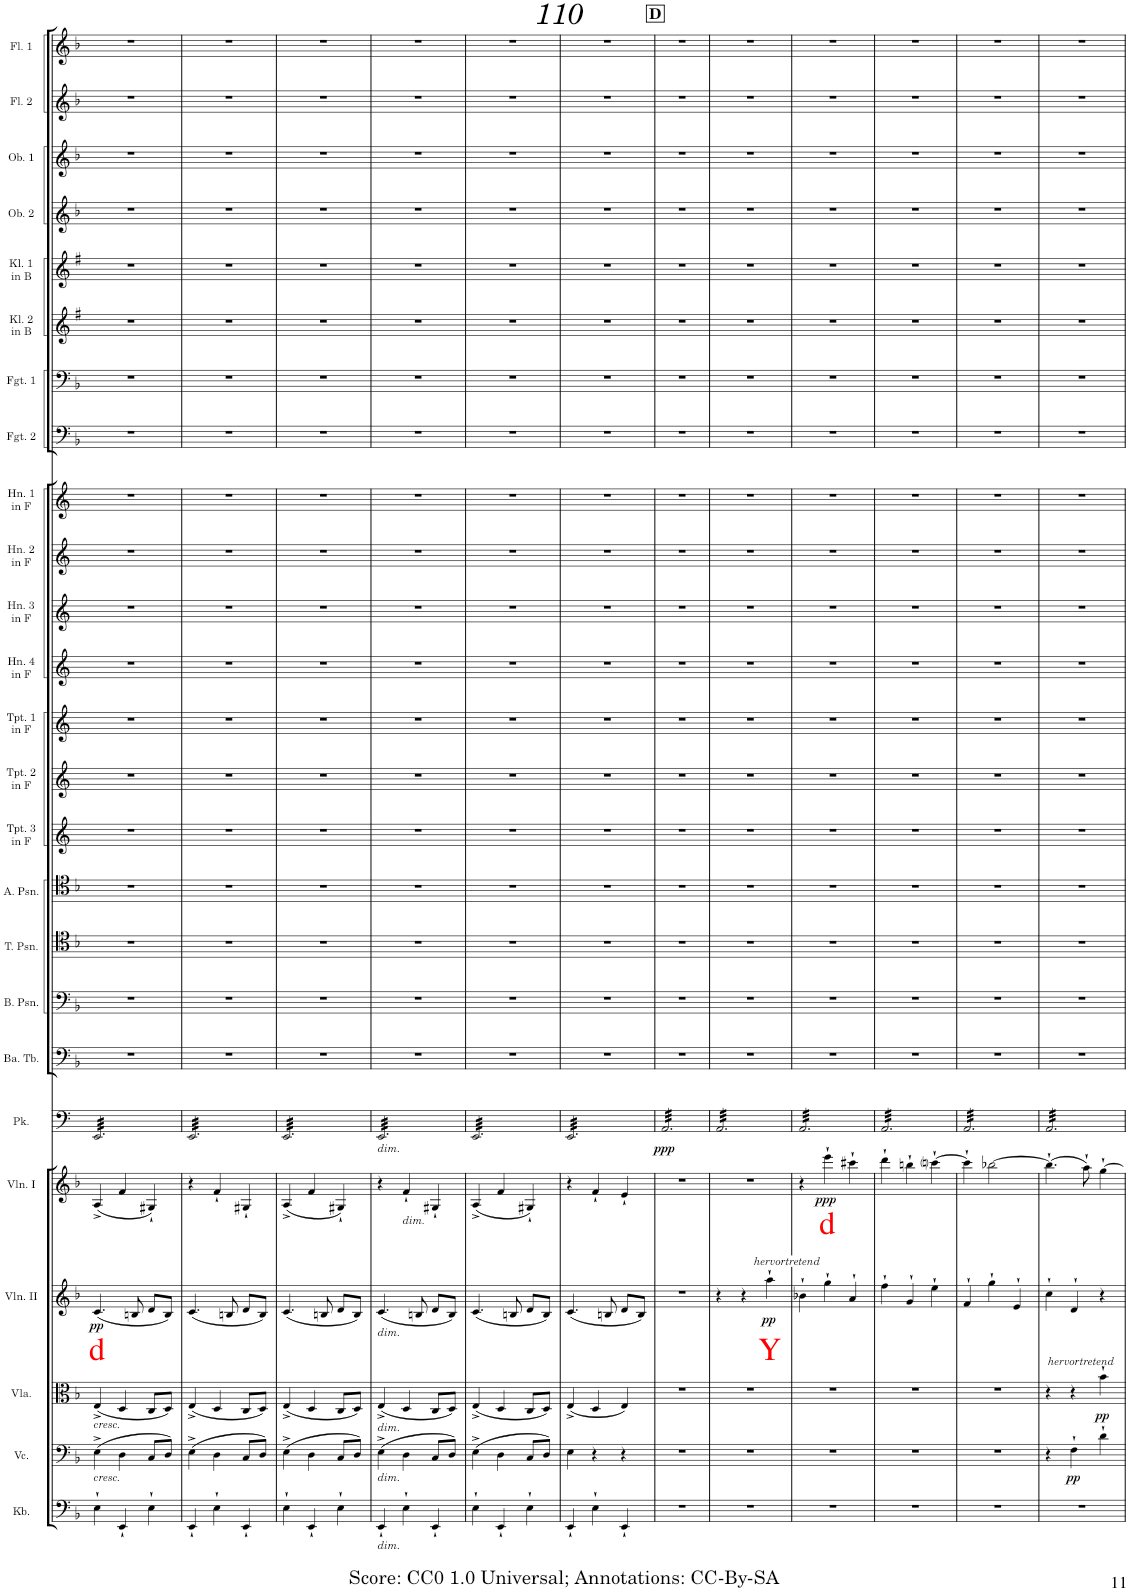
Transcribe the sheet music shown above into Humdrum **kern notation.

**kern	**kern	**dynam	**kern	**dynam	**kern	**text	**dynam	**kern	**text	**dynam	**kern	**dynam	**kern	**kern	**kern	**kern	**kern	**kern	**kern	**kern	**kern	**kern	**kern	**kern	**kern	**kern	**kern	**kern	**kern	**kern	**kern
*part25	*part24	*part24	*part23	*part23	*part22	*part22	*part22	*part21	*part21	*part21	*part20	*part20	*part19	*part18	*part17	*part16	*part15	*part14	*part13	*part12	*part11	*part10	*part9	*part8	*part7	*part6	*part5	*part4	*part3	*part2	*part1
*staff25	*staff24	*staff24	*staff23	*staff23	*staff22	*staff22	*staff22	*staff21	*staff21	*staff21	*staff20	*staff20	*staff19	*staff18	*staff17	*staff16	*staff15	*staff14	*staff13	*staff12	*staff11	*staff10	*staff9	*staff8	*staff7	*staff6	*staff5	*staff4	*staff3	*staff2	*staff1
*I"Kontrabässe	*I"Violoncellos	*	*I"Violen	*	*I"Violinen II	*	*	*I"Violinen I	*	*	*I"Pauken	*	*I"Bass Tuba	*I"Bassposaune	*I"Tenorposaune	*I"Altposaune	*I"Trompete 3 in F	*I"Trompete 2 in F	*I"Trompete 1 in F	*I"Horn 4 in F	*I"Horn 3 in F	*I"Horn 2 in F	*I"Horn 1 in F	*I"Fagott 2	*I"Fagott 1	*I"Klarinette 2 in B	*I"Klarinette 1 in B	*I"Oboe 2	*I"Oboe 1	*I"Flöte 2	*I"Flöte 1
*I'Kb.	*I'Vc.	*	*	*	*I'Vln. II	*	*	*I'Vln. I	*	*	*I'Pk.	*	*I'Ba. Tb.	*I'B. Psn.	*I'T. Psn.	*I'A. Psn.	*I'Tpt. 3 in F	*I'Tpt. 2 in F	*I'Tpt. 1 in F	*I'Hn. 4 in F	*I'Hn. 3  in F	*I'Hn. 2  in F	*I'Hn. 1 in F	*I'Fgt. 2	*I'Fgt. 1	*I'Kl. 2 in B	*I'Kl. 1  in B	*I'Ob. 2	*I'Ob. 1	*I'Fl. 2	*I'Fl. 1
!!LO:PB:g=z
*clefF4	*clefF4	*	*clefC3	*	*clefG2	*	*	*clefG2	*	*	*clefF4	*	*clefF4	*clefF4	*clefC4	*clefC4	*clefG2	*clefG2	*clefG2	*clefG2	*clefG2	*clefG2	*clefG2	*clefF4	*clefF4	*clefG2	*clefG2	*clefG2	*clefG2	*clefG2	*clefG2
*Trd7c12	*	*	*	*	*	*	*	*	*	*	*	*	*	*	*	*	*Trd-3c-5	*Trd-3c-5	*Trd-3c-5	*Trd4c7	*Trd4c7	*Trd4c7	*Trd4c7	*	*	*Trd1c2	*Trd1c2	*	*	*	*
*k[b-]	*k[b-]	*	*k[b-]	*	*k[b-]	*	*	*k[b-]	*	*	*k[]	*	*k[b-]	*k[b-]	*k[b-]	*k[b-]	*k[]	*k[]	*k[]	*k[]	*k[]	*k[]	*k[]	*k[b-]	*k[b-]	*k[f#]	*k[f#]	*k[b-]	*k[b-]	*k[b-]	*k[b-]
*M3/4	*M3/4	*	*M3/4	*	*M3/4	*	*	*M3/4	*	*	*M3/4	*	*M3/4	*M3/4	*M3/4	*M3/4	*M3/4	*M3/4	*M3/4	*M3/4	*M3/4	*M3/4	*M3/4	*M3/4	*M3/4	*M3/4	*M3/4	*M3/4	*M3/4	*M3/4	*M3/4
=105	=105	=105	=105	=105	=105	=105	=105	=105	=105	=105	=105	=105	=105	=105	=105	=105	=105	=105	=105	=105	=105	=105	=105	=105	=105	=105	=105	=105	=105	=105	=105
!	!	!	!LO:TX:b:i:t=cresc.	!	!	!	!	!	!	!	!	!	!	!	!	!	!	!	!	!	!	!	!	!	!	!	!	!	!	!	!
!	!LO:TX:b:i:t=cresc.	!	!	!	!	!	!	!	!	!	!	!	!	!	!	!	!	!	!	!	!	!	!	!	!	!	!	!	!	!	!
!	!	!	!	!	!	!LO:LY:b:color=#FF0000	!LO:DY:b	!	!	!	!	!	!	!	!	!	!	!	!	!	!	!	!	!	!	!	!	!	!	!	!
*	*	*	*	*	*	*	*	*	*	*	*tremolo	*	*	*	*	*	*	*	*	*	*	*	*	*	*	*	*	*	*	*	*
4E`\	(4E^\	.	(4E^/	.	(4.c/	d	pp	(4A^/	.	.	32EE/LLL	.	2.r	2.r	2.r	2.r	2.r	2.r	2.r	2.r	2.r	2.r	2.r	2.r	2.r	2.r	2.r	2.r	2.r	2.r	2.r
.	.	.	.	.	.	.	.	.	.	.	32EE/	.	.	.	.	.	.	.	.	.	.	.	.	.	.	.	.	.	.	.	.
.	.	.	.	.	.	.	.	.	.	.	32EE/	.	.	.	.	.	.	.	.	.	.	.	.	.	.	.	.	.	.	.	.
.	.	.	.	.	.	.	.	.	.	.	32EE/	.	.	.	.	.	.	.	.	.	.	.	.	.	.	.	.	.	.	.	.
.	.	.	.	.	.	.	.	.	.	.	32EE/	.	.	.	.	.	.	.	.	.	.	.	.	.	.	.	.	.	.	.	.
.	.	.	.	.	.	.	.	.	.	.	32EE/	.	.	.	.	.	.	.	.	.	.	.	.	.	.	.	.	.	.	.	.
.	.	.	.	.	.	.	.	.	.	.	32EE/	.	.	.	.	.	.	.	.	.	.	.	.	.	.	.	.	.	.	.	.
.	.	.	.	.	.	.	.	.	.	.	32EE/	.	.	.	.	.	.	.	.	.	.	.	.	.	.	.	.	.	.	.	.
4EE`/	4D\	.	4D/	.	.	.	.	4f/	.	.	32EE/	.	.	.	.	.	.	.	.	.	.	.	.	.	.	.	.	.	.	.	.
.	.	.	.	.	.	.	.	.	.	.	32EE/	.	.	.	.	.	.	.	.	.	.	.	.	.	.	.	.	.	.	.	.
.	.	.	.	.	.	.	.	.	.	.	32EE/	.	.	.	.	.	.	.	.	.	.	.	.	.	.	.	.	.	.	.	.
.	.	.	.	.	.	.	.	.	.	.	32EE/	.	.	.	.	.	.	.	.	.	.	.	.	.	.	.	.	.	.	.	.
.	.	.	.	.	8Bn/	.	.	.	.	.	32EE/	.	.	.	.	.	.	.	.	.	.	.	.	.	.	.	.	.	.	.	.
.	.	.	.	.	.	.	.	.	.	.	32EE/	.	.	.	.	.	.	.	.	.	.	.	.	.	.	.	.	.	.	.	.
.	.	.	.	.	.	.	.	.	.	.	32EE/	.	.	.	.	.	.	.	.	.	.	.	.	.	.	.	.	.	.	.	.
.	.	.	.	.	.	.	.	.	.	.	32EE/	.	.	.	.	.	.	.	.	.	.	.	.	.	.	.	.	.	.	.	.
4E`\	8C/L	.	8C/L	.	8d/L	.	.	4G#X`/)	.	.	32EE/	.	.	.	.	.	.	.	.	.	.	.	.	.	.	.	.	.	.	.	.
.	.	.	.	.	.	.	.	.	.	.	32EE/	.	.	.	.	.	.	.	.	.	.	.	.	.	.	.	.	.	.	.	.
.	.	.	.	.	.	.	.	.	.	.	32EE/	.	.	.	.	.	.	.	.	.	.	.	.	.	.	.	.	.	.	.	.
.	.	.	.	.	.	.	.	.	.	.	32EE/	.	.	.	.	.	.	.	.	.	.	.	.	.	.	.	.	.	.	.	.
.	8D/J)	.	8D/J)	.	8B/J)	.	.	.	.	.	32EE/	.	.	.	.	.	.	.	.	.	.	.	.	.	.	.	.	.	.	.	.
.	.	.	.	.	.	.	.	.	.	.	32EE/	.	.	.	.	.	.	.	.	.	.	.	.	.	.	.	.	.	.	.	.
.	.	.	.	.	.	.	.	.	.	.	32EE/	.	.	.	.	.	.	.	.	.	.	.	.	.	.	.	.	.	.	.	.
.	.	.	.	.	.	.	.	.	.	.	32EE/JJJ	.	.	.	.	.	.	.	.	.	.	.	.	.	.	.	.	.	.	.	.
=106	=106	=106	=106	=106	=106	=106	=106	=106	=106	=106	=106	=106	=106	=106	=106	=106	=106	=106	=106	=106	=106	=106	=106	=106	=106	=106	=106	=106	=106	=106	=106
4EE`/	(4E^\	.	(4E^/	.	(4.c/	.	.	4r	.	.	32EE/LLL	.	2.r	2.r	2.r	2.r	2.r	2.r	2.r	2.r	2.r	2.r	2.r	2.r	2.r	2.r	2.r	2.r	2.r	2.r	2.r
.	.	.	.	.	.	.	.	.	.	.	32EE/	.	.	.	.	.	.	.	.	.	.	.	.	.	.	.	.	.	.	.	.
.	.	.	.	.	.	.	.	.	.	.	32EE/	.	.	.	.	.	.	.	.	.	.	.	.	.	.	.	.	.	.	.	.
.	.	.	.	.	.	.	.	.	.	.	32EE/	.	.	.	.	.	.	.	.	.	.	.	.	.	.	.	.	.	.	.	.
.	.	.	.	.	.	.	.	.	.	.	32EE/	.	.	.	.	.	.	.	.	.	.	.	.	.	.	.	.	.	.	.	.
.	.	.	.	.	.	.	.	.	.	.	32EE/	.	.	.	.	.	.	.	.	.	.	.	.	.	.	.	.	.	.	.	.
.	.	.	.	.	.	.	.	.	.	.	32EE/	.	.	.	.	.	.	.	.	.	.	.	.	.	.	.	.	.	.	.	.
.	.	.	.	.	.	.	.	.	.	.	32EE/	.	.	.	.	.	.	.	.	.	.	.	.	.	.	.	.	.	.	.	.
4E`\	4D\	.	4D/	.	.	.	.	4f`/	.	.	32EE/	.	.	.	.	.	.	.	.	.	.	.	.	.	.	.	.	.	.	.	.
.	.	.	.	.	.	.	.	.	.	.	32EE/	.	.	.	.	.	.	.	.	.	.	.	.	.	.	.	.	.	.	.	.
.	.	.	.	.	.	.	.	.	.	.	32EE/	.	.	.	.	.	.	.	.	.	.	.	.	.	.	.	.	.	.	.	.
.	.	.	.	.	.	.	.	.	.	.	32EE/	.	.	.	.	.	.	.	.	.	.	.	.	.	.	.	.	.	.	.	.
.	.	.	.	.	8Bn/	.	.	.	.	.	32EE/	.	.	.	.	.	.	.	.	.	.	.	.	.	.	.	.	.	.	.	.
.	.	.	.	.	.	.	.	.	.	.	32EE/	.	.	.	.	.	.	.	.	.	.	.	.	.	.	.	.	.	.	.	.
.	.	.	.	.	.	.	.	.	.	.	32EE/	.	.	.	.	.	.	.	.	.	.	.	.	.	.	.	.	.	.	.	.
.	.	.	.	.	.	.	.	.	.	.	32EE/	.	.	.	.	.	.	.	.	.	.	.	.	.	.	.	.	.	.	.	.
4EE`/	8C/L	.	8C/L	.	8d/L	.	.	4G#X`/	.	.	32EE/	.	.	.	.	.	.	.	.	.	.	.	.	.	.	.	.	.	.	.	.
.	.	.	.	.	.	.	.	.	.	.	32EE/	.	.	.	.	.	.	.	.	.	.	.	.	.	.	.	.	.	.	.	.
.	.	.	.	.	.	.	.	.	.	.	32EE/	.	.	.	.	.	.	.	.	.	.	.	.	.	.	.	.	.	.	.	.
.	.	.	.	.	.	.	.	.	.	.	32EE/	.	.	.	.	.	.	.	.	.	.	.	.	.	.	.	.	.	.	.	.
.	8D/J)	.	8D/J)	.	8B/J)	.	.	.	.	.	32EE/	.	.	.	.	.	.	.	.	.	.	.	.	.	.	.	.	.	.	.	.
.	.	.	.	.	.	.	.	.	.	.	32EE/	.	.	.	.	.	.	.	.	.	.	.	.	.	.	.	.	.	.	.	.
.	.	.	.	.	.	.	.	.	.	.	32EE/	.	.	.	.	.	.	.	.	.	.	.	.	.	.	.	.	.	.	.	.
.	.	.	.	.	.	.	.	.	.	.	32EE/JJJ	.	.	.	.	.	.	.	.	.	.	.	.	.	.	.	.	.	.	.	.
=107	=107	=107	=107	=107	=107	=107	=107	=107	=107	=107	=107	=107	=107	=107	=107	=107	=107	=107	=107	=107	=107	=107	=107	=107	=107	=107	=107	=107	=107	=107	=107
4E`\	(4E^\	.	(4E^/	.	(4.c/	.	.	(4A^/	.	.	32EE/LLL	.	2.r	2.r	2.r	2.r	2.r	2.r	2.r	2.r	2.r	2.r	2.r	2.r	2.r	2.r	2.r	2.r	2.r	2.r	2.r
.	.	.	.	.	.	.	.	.	.	.	32EE/	.	.	.	.	.	.	.	.	.	.	.	.	.	.	.	.	.	.	.	.
.	.	.	.	.	.	.	.	.	.	.	32EE/	.	.	.	.	.	.	.	.	.	.	.	.	.	.	.	.	.	.	.	.
.	.	.	.	.	.	.	.	.	.	.	32EE/	.	.	.	.	.	.	.	.	.	.	.	.	.	.	.	.	.	.	.	.
.	.	.	.	.	.	.	.	.	.	.	32EE/	.	.	.	.	.	.	.	.	.	.	.	.	.	.	.	.	.	.	.	.
.	.	.	.	.	.	.	.	.	.	.	32EE/	.	.	.	.	.	.	.	.	.	.	.	.	.	.	.	.	.	.	.	.
.	.	.	.	.	.	.	.	.	.	.	32EE/	.	.	.	.	.	.	.	.	.	.	.	.	.	.	.	.	.	.	.	.
.	.	.	.	.	.	.	.	.	.	.	32EE/	.	.	.	.	.	.	.	.	.	.	.	.	.	.	.	.	.	.	.	.
4EE`/	4D\	.	4D/	.	.	.	.	4f/	.	.	32EE/	.	.	.	.	.	.	.	.	.	.	.	.	.	.	.	.	.	.	.	.
.	.	.	.	.	.	.	.	.	.	.	32EE/	.	.	.	.	.	.	.	.	.	.	.	.	.	.	.	.	.	.	.	.
.	.	.	.	.	.	.	.	.	.	.	32EE/	.	.	.	.	.	.	.	.	.	.	.	.	.	.	.	.	.	.	.	.
.	.	.	.	.	.	.	.	.	.	.	32EE/	.	.	.	.	.	.	.	.	.	.	.	.	.	.	.	.	.	.	.	.
.	.	.	.	.	8Bn/	.	.	.	.	.	32EE/	.	.	.	.	.	.	.	.	.	.	.	.	.	.	.	.	.	.	.	.
.	.	.	.	.	.	.	.	.	.	.	32EE/	.	.	.	.	.	.	.	.	.	.	.	.	.	.	.	.	.	.	.	.
.	.	.	.	.	.	.	.	.	.	.	32EE/	.	.	.	.	.	.	.	.	.	.	.	.	.	.	.	.	.	.	.	.
.	.	.	.	.	.	.	.	.	.	.	32EE/	.	.	.	.	.	.	.	.	.	.	.	.	.	.	.	.	.	.	.	.
4E`\	8C/L	.	8C/L	.	8d/L	.	.	4G#X`/)	.	.	32EE/	.	.	.	.	.	.	.	.	.	.	.	.	.	.	.	.	.	.	.	.
.	.	.	.	.	.	.	.	.	.	.	32EE/	.	.	.	.	.	.	.	.	.	.	.	.	.	.	.	.	.	.	.	.
.	.	.	.	.	.	.	.	.	.	.	32EE/	.	.	.	.	.	.	.	.	.	.	.	.	.	.	.	.	.	.	.	.
.	.	.	.	.	.	.	.	.	.	.	32EE/	.	.	.	.	.	.	.	.	.	.	.	.	.	.	.	.	.	.	.	.
.	8D/J)	.	8D/J)	.	8B/J)	.	.	.	.	.	32EE/	.	.	.	.	.	.	.	.	.	.	.	.	.	.	.	.	.	.	.	.
.	.	.	.	.	.	.	.	.	.	.	32EE/	.	.	.	.	.	.	.	.	.	.	.	.	.	.	.	.	.	.	.	.
.	.	.	.	.	.	.	.	.	.	.	32EE/	.	.	.	.	.	.	.	.	.	.	.	.	.	.	.	.	.	.	.	.
.	.	.	.	.	.	.	.	.	.	.	32EE/JJJ	.	.	.	.	.	.	.	.	.	.	.	.	.	.	.	.	.	.	.	.
=108	=108	=108	=108	=108	=108	=108	=108	=108	=108	=108	=108	=108	=108	=108	=108	=108	=108	=108	=108	=108	=108	=108	=108	=108	=108	=108	=108	=108	=108	=108	=108
!	!	!	!	!	!	!	!	!	!	!	!LO:TX:b:i:t=dim.	!	!	!	!	!	!	!	!	!	!	!	!	!	!	!	!	!	!	!	!
!	!	!	!	!	!LO:TX:b:i:t=dim.	!	!	!	!	!	!	!	!	!	!	!	!	!	!	!	!	!	!	!	!	!	!	!	!	!	!
!	!	!	!LO:TX:b:i:t=dim.	!	!	!	!	!	!	!	!	!	!	!	!	!	!	!	!	!	!	!	!	!	!	!	!	!	!	!	!
!	!LO:TX:b:i:t=dim.	!	!	!	!	!	!	!	!	!	!	!	!	!	!	!	!	!	!	!	!	!	!	!	!	!	!	!	!	!	!
!LO:TX:b:i:t=dim.	!	!	!	!	!	!	!	!	!	!	!	!	!	!	!	!	!	!	!	!	!	!	!	!	!	!	!	!	!	!	!
4EE`/	(4E^\	.	(4E^/	.	(4.c/	.	.	4r	.	.	32EE/LLL	.	2.r	2.r	2.r	2.r	2.r	2.r	2.r	2.r	2.r	2.r	2.r	2.r	2.r	2.r	2.r	2.r	2.r	2.r	2.r
.	.	.	.	.	.	.	.	.	.	.	32EE/	.	.	.	.	.	.	.	.	.	.	.	.	.	.	.	.	.	.	.	.
.	.	.	.	.	.	.	.	.	.	.	32EE/	.	.	.	.	.	.	.	.	.	.	.	.	.	.	.	.	.	.	.	.
.	.	.	.	.	.	.	.	.	.	.	32EE/	.	.	.	.	.	.	.	.	.	.	.	.	.	.	.	.	.	.	.	.
.	.	.	.	.	.	.	.	.	.	.	32EE/	.	.	.	.	.	.	.	.	.	.	.	.	.	.	.	.	.	.	.	.
.	.	.	.	.	.	.	.	.	.	.	32EE/	.	.	.	.	.	.	.	.	.	.	.	.	.	.	.	.	.	.	.	.
.	.	.	.	.	.	.	.	.	.	.	32EE/	.	.	.	.	.	.	.	.	.	.	.	.	.	.	.	.	.	.	.	.
.	.	.	.	.	.	.	.	.	.	.	32EE/	.	.	.	.	.	.	.	.	.	.	.	.	.	.	.	.	.	.	.	.
!	!	!	!	!	!	!	!	!LO:TX:b:i:t=dim.	!	!	!	!	!	!	!	!	!	!	!	!	!	!	!	!	!	!	!	!	!	!	!
4E`\	4D\	.	4D/	.	.	.	.	4f`/	.	.	32EE/	.	.	.	.	.	.	.	.	.	.	.	.	.	.	.	.	.	.	.	.
.	.	.	.	.	.	.	.	.	.	.	32EE/	.	.	.	.	.	.	.	.	.	.	.	.	.	.	.	.	.	.	.	.
.	.	.	.	.	.	.	.	.	.	.	32EE/	.	.	.	.	.	.	.	.	.	.	.	.	.	.	.	.	.	.	.	.
.	.	.	.	.	.	.	.	.	.	.	32EE/	.	.	.	.	.	.	.	.	.	.	.	.	.	.	.	.	.	.	.	.
.	.	.	.	.	8Bn/	.	.	.	.	.	32EE/	.	.	.	.	.	.	.	.	.	.	.	.	.	.	.	.	.	.	.	.
.	.	.	.	.	.	.	.	.	.	.	32EE/	.	.	.	.	.	.	.	.	.	.	.	.	.	.	.	.	.	.	.	.
.	.	.	.	.	.	.	.	.	.	.	32EE/	.	.	.	.	.	.	.	.	.	.	.	.	.	.	.	.	.	.	.	.
.	.	.	.	.	.	.	.	.	.	.	32EE/	.	.	.	.	.	.	.	.	.	.	.	.	.	.	.	.	.	.	.	.
4EE`/	8C/L	.	8C/L	.	8d/L	.	.	4G#X`/	.	.	32EE/	.	.	.	.	.	.	.	.	.	.	.	.	.	.	.	.	.	.	.	.
.	.	.	.	.	.	.	.	.	.	.	32EE/	.	.	.	.	.	.	.	.	.	.	.	.	.	.	.	.	.	.	.	.
.	.	.	.	.	.	.	.	.	.	.	32EE/	.	.	.	.	.	.	.	.	.	.	.	.	.	.	.	.	.	.	.	.
.	.	.	.	.	.	.	.	.	.	.	32EE/	.	.	.	.	.	.	.	.	.	.	.	.	.	.	.	.	.	.	.	.
.	8D/J)	.	8D/J)	.	8B/J)	.	.	.	.	.	32EE/	.	.	.	.	.	.	.	.	.	.	.	.	.	.	.	.	.	.	.	.
.	.	.	.	.	.	.	.	.	.	.	32EE/	.	.	.	.	.	.	.	.	.	.	.	.	.	.	.	.	.	.	.	.
.	.	.	.	.	.	.	.	.	.	.	32EE/	.	.	.	.	.	.	.	.	.	.	.	.	.	.	.	.	.	.	.	.
.	.	.	.	.	.	.	.	.	.	.	32EE/JJJ	.	.	.	.	.	.	.	.	.	.	.	.	.	.	.	.	.	.	.	.
=109	=109	=109	=109	=109	=109	=109	=109	=109	=109	=109	=109	=109	=109	=109	=109	=109	=109	=109	=109	=109	=109	=109	=109	=109	=109	=109	=109	=109	=109	=109	=109
4E`\	(4E^\	.	(4E^/	.	(4.c/	.	.	(4A^/	.	.	32EE/LLL	.	2.r	2.r	2.r	2.r	2.r	2.r	2.r	2.r	2.r	2.r	2.r	2.r	2.r	2.r	2.r	2.r	2.r	2.r	2.r
.	.	.	.	.	.	.	.	.	.	.	32EE/	.	.	.	.	.	.	.	.	.	.	.	.	.	.	.	.	.	.	.	.
.	.	.	.	.	.	.	.	.	.	.	32EE/	.	.	.	.	.	.	.	.	.	.	.	.	.	.	.	.	.	.	.	.
.	.	.	.	.	.	.	.	.	.	.	32EE/	.	.	.	.	.	.	.	.	.	.	.	.	.	.	.	.	.	.	.	.
.	.	.	.	.	.	.	.	.	.	.	32EE/	.	.	.	.	.	.	.	.	.	.	.	.	.	.	.	.	.	.	.	.
.	.	.	.	.	.	.	.	.	.	.	32EE/	.	.	.	.	.	.	.	.	.	.	.	.	.	.	.	.	.	.	.	.
.	.	.	.	.	.	.	.	.	.	.	32EE/	.	.	.	.	.	.	.	.	.	.	.	.	.	.	.	.	.	.	.	.
.	.	.	.	.	.	.	.	.	.	.	32EE/	.	.	.	.	.	.	.	.	.	.	.	.	.	.	.	.	.	.	.	.
4EE`/	4D\	.	4D/	.	.	.	.	4f/	.	.	32EE/	.	.	.	.	.	.	.	.	.	.	.	.	.	.	.	.	.	.	.	.
.	.	.	.	.	.	.	.	.	.	.	32EE/	.	.	.	.	.	.	.	.	.	.	.	.	.	.	.	.	.	.	.	.
.	.	.	.	.	.	.	.	.	.	.	32EE/	.	.	.	.	.	.	.	.	.	.	.	.	.	.	.	.	.	.	.	.
.	.	.	.	.	.	.	.	.	.	.	32EE/	.	.	.	.	.	.	.	.	.	.	.	.	.	.	.	.	.	.	.	.
.	.	.	.	.	8Bn/	.	.	.	.	.	32EE/	.	.	.	.	.	.	.	.	.	.	.	.	.	.	.	.	.	.	.	.
.	.	.	.	.	.	.	.	.	.	.	32EE/	.	.	.	.	.	.	.	.	.	.	.	.	.	.	.	.	.	.	.	.
.	.	.	.	.	.	.	.	.	.	.	32EE/	.	.	.	.	.	.	.	.	.	.	.	.	.	.	.	.	.	.	.	.
.	.	.	.	.	.	.	.	.	.	.	32EE/	.	.	.	.	.	.	.	.	.	.	.	.	.	.	.	.	.	.	.	.
4E`\	8C/L	.	8C/L	.	8d/L	.	.	4G#X`/)	.	.	32EE/	.	.	.	.	.	.	.	.	.	.	.	.	.	.	.	.	.	.	.	.
.	.	.	.	.	.	.	.	.	.	.	32EE/	.	.	.	.	.	.	.	.	.	.	.	.	.	.	.	.	.	.	.	.
.	.	.	.	.	.	.	.	.	.	.	32EE/	.	.	.	.	.	.	.	.	.	.	.	.	.	.	.	.	.	.	.	.
.	.	.	.	.	.	.	.	.	.	.	32EE/	.	.	.	.	.	.	.	.	.	.	.	.	.	.	.	.	.	.	.	.
.	8D/J)	.	8D/J)	.	8B/J)	.	.	.	.	.	32EE/	.	.	.	.	.	.	.	.	.	.	.	.	.	.	.	.	.	.	.	.
.	.	.	.	.	.	.	.	.	.	.	32EE/	.	.	.	.	.	.	.	.	.	.	.	.	.	.	.	.	.	.	.	.
.	.	.	.	.	.	.	.	.	.	.	32EE/	.	.	.	.	.	.	.	.	.	.	.	.	.	.	.	.	.	.	.	.
.	.	.	.	.	.	.	.	.	.	.	32EE/JJJ	.	.	.	.	.	.	.	.	.	.	.	.	.	.	.	.	.	.	.	.
=110	=110	=110	=110	=110	=110	=110	=110	=110	=110	=110	=110	=110	=110	=110	=110	=110	=110	=110	=110	=110	=110	=110	=110	=110	=110	=110	=110	=110	=110	=110	=110
4EE`/	4E\	.	(4E^/	.	(4.c/	.	.	4r	.	.	32EE/LLL	.	2.r	2.r	2.r	2.r	2.r	2.r	2.r	2.r	2.r	2.r	2.r	2.r	2.r	2.r	2.r	2.r	2.r	2.r	2.r
.	.	.	.	.	.	.	.	.	.	.	32EE/	.	.	.	.	.	.	.	.	.	.	.	.	.	.	.	.	.	.	.	.
.	.	.	.	.	.	.	.	.	.	.	32EE/	.	.	.	.	.	.	.	.	.	.	.	.	.	.	.	.	.	.	.	.
.	.	.	.	.	.	.	.	.	.	.	32EE/	.	.	.	.	.	.	.	.	.	.	.	.	.	.	.	.	.	.	.	.
.	.	.	.	.	.	.	.	.	.	.	32EE/	.	.	.	.	.	.	.	.	.	.	.	.	.	.	.	.	.	.	.	.
.	.	.	.	.	.	.	.	.	.	.	32EE/	.	.	.	.	.	.	.	.	.	.	.	.	.	.	.	.	.	.	.	.
.	.	.	.	.	.	.	.	.	.	.	32EE/	.	.	.	.	.	.	.	.	.	.	.	.	.	.	.	.	.	.	.	.
.	.	.	.	.	.	.	.	.	.	.	32EE/	.	.	.	.	.	.	.	.	.	.	.	.	.	.	.	.	.	.	.	.
4E`\	4r	.	4D/	.	.	.	.	4f`/	.	.	32EE/	.	.	.	.	.	.	.	.	.	.	.	.	.	.	.	.	.	.	.	.
.	.	.	.	.	.	.	.	.	.	.	32EE/	.	.	.	.	.	.	.	.	.	.	.	.	.	.	.	.	.	.	.	.
.	.	.	.	.	.	.	.	.	.	.	32EE/	.	.	.	.	.	.	.	.	.	.	.	.	.	.	.	.	.	.	.	.
.	.	.	.	.	.	.	.	.	.	.	32EE/	.	.	.	.	.	.	.	.	.	.	.	.	.	.	.	.	.	.	.	.
.	.	.	.	.	8Bn/	.	.	.	.	.	32EE/	.	.	.	.	.	.	.	.	.	.	.	.	.	.	.	.	.	.	.	.
.	.	.	.	.	.	.	.	.	.	.	32EE/	.	.	.	.	.	.	.	.	.	.	.	.	.	.	.	.	.	.	.	.
.	.	.	.	.	.	.	.	.	.	.	32EE/	.	.	.	.	.	.	.	.	.	.	.	.	.	.	.	.	.	.	.	.
.	.	.	.	.	.	.	.	.	.	.	32EE/	.	.	.	.	.	.	.	.	.	.	.	.	.	.	.	.	.	.	.	.
4EE`/	4r	.	4E/)	.	8d/L	.	.	4e`/	.	.	32EE/	.	.	.	.	.	.	.	.	.	.	.	.	.	.	.	.	.	.	.	.
.	.	.	.	.	.	.	.	.	.	.	32EE/	.	.	.	.	.	.	.	.	.	.	.	.	.	.	.	.	.	.	.	.
.	.	.	.	.	.	.	.	.	.	.	32EE/	.	.	.	.	.	.	.	.	.	.	.	.	.	.	.	.	.	.	.	.
.	.	.	.	.	.	.	.	.	.	.	32EE/	.	.	.	.	.	.	.	.	.	.	.	.	.	.	.	.	.	.	.	.
.	.	.	.	.	8B/J)	.	.	.	.	.	32EE/	.	.	.	.	.	.	.	.	.	.	.	.	.	.	.	.	.	.	.	.
.	.	.	.	.	.	.	.	.	.	.	32EE/	.	.	.	.	.	.	.	.	.	.	.	.	.	.	.	.	.	.	.	.
.	.	.	.	.	.	.	.	.	.	.	32EE/	.	.	.	.	.	.	.	.	.	.	.	.	.	.	.	.	.	.	.	.
.	.	.	.	.	.	.	.	.	.	.	32EE/JJJ	.	.	.	.	.	.	.	.	.	.	.	.	.	.	.	.	.	.	.	.
!!LO:REH:place=s1:a:B:cj:fs=14:t=D
=111	=111	=111	=111	=111	=111	=111	=111	=111	=111	=111	=111	=111	=111	=111	=111	=111	=111	=111	=111	=111	=111	=111	=111	=111	=111	=111	=111	=111	=111	=111	=111
!	!	!	!	!	!	!	!	!	!	!	!	!LO:DY:b	!	!	!	!	!	!	!	!	!	!	!	!	!	!	!	!	!	!	!
2.r	2.r	.	2.r	.	2.r	.	.	2.r	.	.	32AA/LLL	ppp	2.r	2.r	2.r	2.r	2.r	2.r	2.r	2.r	2.r	2.r	2.r	2.r	2.r	2.r	2.r	2.r	2.r	2.r	2.r
.	.	.	.	.	.	.	.	.	.	.	32AA/	.	.	.	.	.	.	.	.	.	.	.	.	.	.	.	.	.	.	.	.
.	.	.	.	.	.	.	.	.	.	.	32AA/	.	.	.	.	.	.	.	.	.	.	.	.	.	.	.	.	.	.	.	.
.	.	.	.	.	.	.	.	.	.	.	32AA/	.	.	.	.	.	.	.	.	.	.	.	.	.	.	.	.	.	.	.	.
.	.	.	.	.	.	.	.	.	.	.	32AA/	.	.	.	.	.	.	.	.	.	.	.	.	.	.	.	.	.	.	.	.
.	.	.	.	.	.	.	.	.	.	.	32AA/	.	.	.	.	.	.	.	.	.	.	.	.	.	.	.	.	.	.	.	.
.	.	.	.	.	.	.	.	.	.	.	32AA/	.	.	.	.	.	.	.	.	.	.	.	.	.	.	.	.	.	.	.	.
.	.	.	.	.	.	.	.	.	.	.	32AA/	.	.	.	.	.	.	.	.	.	.	.	.	.	.	.	.	.	.	.	.
.	.	.	.	.	.	.	.	.	.	.	32AA/	.	.	.	.	.	.	.	.	.	.	.	.	.	.	.	.	.	.	.	.
.	.	.	.	.	.	.	.	.	.	.	32AA/	.	.	.	.	.	.	.	.	.	.	.	.	.	.	.	.	.	.	.	.
.	.	.	.	.	.	.	.	.	.	.	32AA/	.	.	.	.	.	.	.	.	.	.	.	.	.	.	.	.	.	.	.	.
.	.	.	.	.	.	.	.	.	.	.	32AA/	.	.	.	.	.	.	.	.	.	.	.	.	.	.	.	.	.	.	.	.
.	.	.	.	.	.	.	.	.	.	.	32AA/	.	.	.	.	.	.	.	.	.	.	.	.	.	.	.	.	.	.	.	.
.	.	.	.	.	.	.	.	.	.	.	32AA/	.	.	.	.	.	.	.	.	.	.	.	.	.	.	.	.	.	.	.	.
.	.	.	.	.	.	.	.	.	.	.	32AA/	.	.	.	.	.	.	.	.	.	.	.	.	.	.	.	.	.	.	.	.
.	.	.	.	.	.	.	.	.	.	.	32AA/	.	.	.	.	.	.	.	.	.	.	.	.	.	.	.	.	.	.	.	.
.	.	.	.	.	.	.	.	.	.	.	32AA/	.	.	.	.	.	.	.	.	.	.	.	.	.	.	.	.	.	.	.	.
.	.	.	.	.	.	.	.	.	.	.	32AA/	.	.	.	.	.	.	.	.	.	.	.	.	.	.	.	.	.	.	.	.
.	.	.	.	.	.	.	.	.	.	.	32AA/	.	.	.	.	.	.	.	.	.	.	.	.	.	.	.	.	.	.	.	.
.	.	.	.	.	.	.	.	.	.	.	32AA/	.	.	.	.	.	.	.	.	.	.	.	.	.	.	.	.	.	.	.	.
.	.	.	.	.	.	.	.	.	.	.	32AA/	.	.	.	.	.	.	.	.	.	.	.	.	.	.	.	.	.	.	.	.
.	.	.	.	.	.	.	.	.	.	.	32AA/	.	.	.	.	.	.	.	.	.	.	.	.	.	.	.	.	.	.	.	.
.	.	.	.	.	.	.	.	.	.	.	32AA/	.	.	.	.	.	.	.	.	.	.	.	.	.	.	.	.	.	.	.	.
.	.	.	.	.	.	.	.	.	.	.	32AA/JJJ	.	.	.	.	.	.	.	.	.	.	.	.	.	.	.	.	.	.	.	.
=112	=112	=112	=112	=112	=112	=112	=112	=112	=112	=112	=112	=112	=112	=112	=112	=112	=112	=112	=112	=112	=112	=112	=112	=112	=112	=112	=112	=112	=112	=112	=112
2.r	2.r	.	2.r	.	4r	.	.	2.r	.	.	32AA/LLL	.	2.r	2.r	2.r	2.r	2.r	2.r	2.r	2.r	2.r	2.r	2.r	2.r	2.r	2.r	2.r	2.r	2.r	2.r	2.r
.	.	.	.	.	.	.	.	.	.	.	32AA/	.	.	.	.	.	.	.	.	.	.	.	.	.	.	.	.	.	.	.	.
.	.	.	.	.	.	.	.	.	.	.	32AA/	.	.	.	.	.	.	.	.	.	.	.	.	.	.	.	.	.	.	.	.
.	.	.	.	.	.	.	.	.	.	.	32AA/	.	.	.	.	.	.	.	.	.	.	.	.	.	.	.	.	.	.	.	.
.	.	.	.	.	.	.	.	.	.	.	32AA/	.	.	.	.	.	.	.	.	.	.	.	.	.	.	.	.	.	.	.	.
.	.	.	.	.	.	.	.	.	.	.	32AA/	.	.	.	.	.	.	.	.	.	.	.	.	.	.	.	.	.	.	.	.
.	.	.	.	.	.	.	.	.	.	.	32AA/	.	.	.	.	.	.	.	.	.	.	.	.	.	.	.	.	.	.	.	.
.	.	.	.	.	.	.	.	.	.	.	32AA/	.	.	.	.	.	.	.	.	.	.	.	.	.	.	.	.	.	.	.	.
.	.	.	.	.	4r	.	.	.	.	.	32AA/	.	.	.	.	.	.	.	.	.	.	.	.	.	.	.	.	.	.	.	.
.	.	.	.	.	.	.	.	.	.	.	32AA/	.	.	.	.	.	.	.	.	.	.	.	.	.	.	.	.	.	.	.	.
.	.	.	.	.	.	.	.	.	.	.	32AA/	.	.	.	.	.	.	.	.	.	.	.	.	.	.	.	.	.	.	.	.
.	.	.	.	.	.	.	.	.	.	.	32AA/	.	.	.	.	.	.	.	.	.	.	.	.	.	.	.	.	.	.	.	.
.	.	.	.	.	.	.	.	.	.	.	32AA/	.	.	.	.	.	.	.	.	.	.	.	.	.	.	.	.	.	.	.	.
.	.	.	.	.	.	.	.	.	.	.	32AA/	.	.	.	.	.	.	.	.	.	.	.	.	.	.	.	.	.	.	.	.
.	.	.	.	.	.	.	.	.	.	.	32AA/	.	.	.	.	.	.	.	.	.	.	.	.	.	.	.	.	.	.	.	.
.	.	.	.	.	.	.	.	.	.	.	32AA/	.	.	.	.	.	.	.	.	.	.	.	.	.	.	.	.	.	.	.	.
!	!	!	!	!	!	!LO:LY:b:color=#FF0000	!LO:DY:b	!	!	!	!	!	!	!	!	!	!	!	!	!	!	!	!	!	!	!	!	!	!	!	!
.	.	.	.	.	4aa`\	Y	pp	.	.	.	32AA/	.	.	.	.	.	.	.	.	.	.	.	.	.	.	.	.	.	.	.	.
.	.	.	.	.	.	.	.	.	.	.	32AA/	.	.	.	.	.	.	.	.	.	.	.	.	.	.	.	.	.	.	.	.
.	.	.	.	.	.	.	.	.	.	.	32AA/	.	.	.	.	.	.	.	.	.	.	.	.	.	.	.	.	.	.	.	.
.	.	.	.	.	.	.	.	.	.	.	32AA/	.	.	.	.	.	.	.	.	.	.	.	.	.	.	.	.	.	.	.	.
.	.	.	.	.	.	.	.	.	.	.	32AA/	.	.	.	.	.	.	.	.	.	.	.	.	.	.	.	.	.	.	.	.
.	.	.	.	.	.	.	.	.	.	.	32AA/	.	.	.	.	.	.	.	.	.	.	.	.	.	.	.	.	.	.	.	.
.	.	.	.	.	.	.	.	.	.	.	32AA/	.	.	.	.	.	.	.	.	.	.	.	.	.	.	.	.	.	.	.	.
.	.	.	.	.	.	.	.	.	.	.	32AA/JJJ	.	.	.	.	.	.	.	.	.	.	.	.	.	.	.	.	.	.	.	.
=113	=113	=113	=113	=113	=113	=113	=113	=113	=113	=113	=113	=113	=113	=113	=113	=113	=113	=113	=113	=113	=113	=113	=113	=113	=113	=113	=113	=113	=113	=113	=113
2.r	2.r	.	2.r	.	4b-X`\	.	.	4r	.	.	32AA/LLL	.	2.r	2.r	2.r	2.r	2.r	2.r	2.r	2.r	2.r	2.r	2.r	2.r	2.r	2.r	2.r	2.r	2.r	2.r	2.r
.	.	.	.	.	.	.	.	.	.	.	32AA/	.	.	.	.	.	.	.	.	.	.	.	.	.	.	.	.	.	.	.	.
.	.	.	.	.	.	.	.	.	.	.	32AA/	.	.	.	.	.	.	.	.	.	.	.	.	.	.	.	.	.	.	.	.
.	.	.	.	.	.	.	.	.	.	.	32AA/	.	.	.	.	.	.	.	.	.	.	.	.	.	.	.	.	.	.	.	.
.	.	.	.	.	.	.	.	.	.	.	32AA/	.	.	.	.	.	.	.	.	.	.	.	.	.	.	.	.	.	.	.	.
.	.	.	.	.	.	.	.	.	.	.	32AA/	.	.	.	.	.	.	.	.	.	.	.	.	.	.	.	.	.	.	.	.
.	.	.	.	.	.	.	.	.	.	.	32AA/	.	.	.	.	.	.	.	.	.	.	.	.	.	.	.	.	.	.	.	.
.	.	.	.	.	.	.	.	.	.	.	32AA/	.	.	.	.	.	.	.	.	.	.	.	.	.	.	.	.	.	.	.	.
!	!	!	!	!	!	!	!	!LO:TX:b:i:t=hervortretend	!	!	!	!	!	!	!	!	!	!	!	!	!	!	!	!	!	!	!	!	!	!	!
!	!	!	!	!	!	!	!	!	!LO:LY:b:color=#FF0000	!LO:DY:b	!	!	!	!	!	!	!	!	!	!	!	!	!	!	!	!	!	!	!	!	!
.	.	.	.	.	4gg`\	.	.	4eee`\	d	ppp	32AA/	.	.	.	.	.	.	.	.	.	.	.	.	.	.	.	.	.	.	.	.
.	.	.	.	.	.	.	.	.	.	.	32AA/	.	.	.	.	.	.	.	.	.	.	.	.	.	.	.	.	.	.	.	.
.	.	.	.	.	.	.	.	.	.	.	32AA/	.	.	.	.	.	.	.	.	.	.	.	.	.	.	.	.	.	.	.	.
.	.	.	.	.	.	.	.	.	.	.	32AA/	.	.	.	.	.	.	.	.	.	.	.	.	.	.	.	.	.	.	.	.
.	.	.	.	.	.	.	.	.	.	.	32AA/	.	.	.	.	.	.	.	.	.	.	.	.	.	.	.	.	.	.	.	.
.	.	.	.	.	.	.	.	.	.	.	32AA/	.	.	.	.	.	.	.	.	.	.	.	.	.	.	.	.	.	.	.	.
.	.	.	.	.	.	.	.	.	.	.	32AA/	.	.	.	.	.	.	.	.	.	.	.	.	.	.	.	.	.	.	.	.
.	.	.	.	.	.	.	.	.	.	.	32AA/	.	.	.	.	.	.	.	.	.	.	.	.	.	.	.	.	.	.	.	.
.	.	.	.	.	4a`>/	.	.	4ccc#X`\	.	.	32AA/	.	.	.	.	.	.	.	.	.	.	.	.	.	.	.	.	.	.	.	.
.	.	.	.	.	.	.	.	.	.	.	32AA/	.	.	.	.	.	.	.	.	.	.	.	.	.	.	.	.	.	.	.	.
.	.	.	.	.	.	.	.	.	.	.	32AA/	.	.	.	.	.	.	.	.	.	.	.	.	.	.	.	.	.	.	.	.
.	.	.	.	.	.	.	.	.	.	.	32AA/	.	.	.	.	.	.	.	.	.	.	.	.	.	.	.	.	.	.	.	.
.	.	.	.	.	.	.	.	.	.	.	32AA/	.	.	.	.	.	.	.	.	.	.	.	.	.	.	.	.	.	.	.	.
.	.	.	.	.	.	.	.	.	.	.	32AA/	.	.	.	.	.	.	.	.	.	.	.	.	.	.	.	.	.	.	.	.
.	.	.	.	.	.	.	.	.	.	.	32AA/	.	.	.	.	.	.	.	.	.	.	.	.	.	.	.	.	.	.	.	.
.	.	.	.	.	.	.	.	.	.	.	32AA/JJJ	.	.	.	.	.	.	.	.	.	.	.	.	.	.	.	.	.	.	.	.
=114	=114	=114	=114	=114	=114	=114	=114	=114	=114	=114	=114	=114	=114	=114	=114	=114	=114	=114	=114	=114	=114	=114	=114	=114	=114	=114	=114	=114	=114	=114	=114
2.r	2.r	.	2.r	.	4ff`\	.	.	4ddd`\	.	.	32AA/LLL	.	2.r	2.r	2.r	2.r	2.r	2.r	2.r	2.r	2.r	2.r	2.r	2.r	2.r	2.r	2.r	2.r	2.r	2.r	2.r
.	.	.	.	.	.	.	.	.	.	.	32AA/	.	.	.	.	.	.	.	.	.	.	.	.	.	.	.	.	.	.	.	.
.	.	.	.	.	.	.	.	.	.	.	32AA/	.	.	.	.	.	.	.	.	.	.	.	.	.	.	.	.	.	.	.	.
.	.	.	.	.	.	.	.	.	.	.	32AA/	.	.	.	.	.	.	.	.	.	.	.	.	.	.	.	.	.	.	.	.
.	.	.	.	.	.	.	.	.	.	.	32AA/	.	.	.	.	.	.	.	.	.	.	.	.	.	.	.	.	.	.	.	.
.	.	.	.	.	.	.	.	.	.	.	32AA/	.	.	.	.	.	.	.	.	.	.	.	.	.	.	.	.	.	.	.	.
.	.	.	.	.	.	.	.	.	.	.	32AA/	.	.	.	.	.	.	.	.	.	.	.	.	.	.	.	.	.	.	.	.
.	.	.	.	.	.	.	.	.	.	.	32AA/	.	.	.	.	.	.	.	.	.	.	.	.	.	.	.	.	.	.	.	.
.	.	.	.	.	4g`>/	.	.	4bbn`\	.	.	32AA/	.	.	.	.	.	.	.	.	.	.	.	.	.	.	.	.	.	.	.	.
.	.	.	.	.	.	.	.	.	.	.	32AA/	.	.	.	.	.	.	.	.	.	.	.	.	.	.	.	.	.	.	.	.
.	.	.	.	.	.	.	.	.	.	.	32AA/	.	.	.	.	.	.	.	.	.	.	.	.	.	.	.	.	.	.	.	.
.	.	.	.	.	.	.	.	.	.	.	32AA/	.	.	.	.	.	.	.	.	.	.	.	.	.	.	.	.	.	.	.	.
.	.	.	.	.	.	.	.	.	.	.	32AA/	.	.	.	.	.	.	.	.	.	.	.	.	.	.	.	.	.	.	.	.
.	.	.	.	.	.	.	.	.	.	.	32AA/	.	.	.	.	.	.	.	.	.	.	.	.	.	.	.	.	.	.	.	.
.	.	.	.	.	.	.	.	.	.	.	32AA/	.	.	.	.	.	.	.	.	.	.	.	.	.	.	.	.	.	.	.	.
.	.	.	.	.	.	.	.	.	.	.	32AA/	.	.	.	.	.	.	.	.	.	.	.	.	.	.	.	.	.	.	.	.
.	.	.	.	.	4ee`>\	.	.	[4cccni`\	.	.	32AA/	.	.	.	.	.	.	.	.	.	.	.	.	.	.	.	.	.	.	.	.
.	.	.	.	.	.	.	.	.	.	.	32AA/	.	.	.	.	.	.	.	.	.	.	.	.	.	.	.	.	.	.	.	.
.	.	.	.	.	.	.	.	.	.	.	32AA/	.	.	.	.	.	.	.	.	.	.	.	.	.	.	.	.	.	.	.	.
.	.	.	.	.	.	.	.	.	.	.	32AA/	.	.	.	.	.	.	.	.	.	.	.	.	.	.	.	.	.	.	.	.
.	.	.	.	.	.	.	.	.	.	.	32AA/	.	.	.	.	.	.	.	.	.	.	.	.	.	.	.	.	.	.	.	.
.	.	.	.	.	.	.	.	.	.	.	32AA/	.	.	.	.	.	.	.	.	.	.	.	.	.	.	.	.	.	.	.	.
.	.	.	.	.	.	.	.	.	.	.	32AA/	.	.	.	.	.	.	.	.	.	.	.	.	.	.	.	.	.	.	.	.
.	.	.	.	.	.	.	.	.	.	.	32AA/JJJ	.	.	.	.	.	.	.	.	.	.	.	.	.	.	.	.	.	.	.	.
=115	=115	=115	=115	=115	=115	=115	=115	=115	=115	=115	=115	=115	=115	=115	=115	=115	=115	=115	=115	=115	=115	=115	=115	=115	=115	=115	=115	=115	=115	=115	=115
2.r	2.r	.	2.r	.	4f`>/	.	.	4ccc`\]	.	.	32AA/LLL	.	2.r	2.r	2.r	2.r	2.r	2.r	2.r	2.r	2.r	2.r	2.r	2.r	2.r	2.r	2.r	2.r	2.r	2.r	2.r
.	.	.	.	.	.	.	.	.	.	.	32AA/	.	.	.	.	.	.	.	.	.	.	.	.	.	.	.	.	.	.	.	.
.	.	.	.	.	.	.	.	.	.	.	32AA/	.	.	.	.	.	.	.	.	.	.	.	.	.	.	.	.	.	.	.	.
.	.	.	.	.	.	.	.	.	.	.	32AA/	.	.	.	.	.	.	.	.	.	.	.	.	.	.	.	.	.	.	.	.
.	.	.	.	.	.	.	.	.	.	.	32AA/	.	.	.	.	.	.	.	.	.	.	.	.	.	.	.	.	.	.	.	.
.	.	.	.	.	.	.	.	.	.	.	32AA/	.	.	.	.	.	.	.	.	.	.	.	.	.	.	.	.	.	.	.	.
.	.	.	.	.	.	.	.	.	.	.	32AA/	.	.	.	.	.	.	.	.	.	.	.	.	.	.	.	.	.	.	.	.
.	.	.	.	.	.	.	.	.	.	.	32AA/	.	.	.	.	.	.	.	.	.	.	.	.	.	.	.	.	.	.	.	.
.	.	.	.	.	4gg`\	.	.	[2bb-X\	.	.	32AA/	.	.	.	.	.	.	.	.	.	.	.	.	.	.	.	.	.	.	.	.
.	.	.	.	.	.	.	.	.	.	.	32AA/	.	.	.	.	.	.	.	.	.	.	.	.	.	.	.	.	.	.	.	.
.	.	.	.	.	.	.	.	.	.	.	32AA/	.	.	.	.	.	.	.	.	.	.	.	.	.	.	.	.	.	.	.	.
.	.	.	.	.	.	.	.	.	.	.	32AA/	.	.	.	.	.	.	.	.	.	.	.	.	.	.	.	.	.	.	.	.
.	.	.	.	.	.	.	.	.	.	.	32AA/	.	.	.	.	.	.	.	.	.	.	.	.	.	.	.	.	.	.	.	.
.	.	.	.	.	.	.	.	.	.	.	32AA/	.	.	.	.	.	.	.	.	.	.	.	.	.	.	.	.	.	.	.	.
.	.	.	.	.	.	.	.	.	.	.	32AA/	.	.	.	.	.	.	.	.	.	.	.	.	.	.	.	.	.	.	.	.
.	.	.	.	.	.	.	.	.	.	.	32AA/	.	.	.	.	.	.	.	.	.	.	.	.	.	.	.	.	.	.	.	.
.	.	.	.	.	4e`>/	.	.	.	.	.	32AA/	.	.	.	.	.	.	.	.	.	.	.	.	.	.	.	.	.	.	.	.
.	.	.	.	.	.	.	.	.	.	.	32AA/	.	.	.	.	.	.	.	.	.	.	.	.	.	.	.	.	.	.	.	.
.	.	.	.	.	.	.	.	.	.	.	32AA/	.	.	.	.	.	.	.	.	.	.	.	.	.	.	.	.	.	.	.	.
.	.	.	.	.	.	.	.	.	.	.	32AA/	.	.	.	.	.	.	.	.	.	.	.	.	.	.	.	.	.	.	.	.
.	.	.	.	.	.	.	.	.	.	.	32AA/	.	.	.	.	.	.	.	.	.	.	.	.	.	.	.	.	.	.	.	.
.	.	.	.	.	.	.	.	.	.	.	32AA/	.	.	.	.	.	.	.	.	.	.	.	.	.	.	.	.	.	.	.	.
.	.	.	.	.	.	.	.	.	.	.	32AA/	.	.	.	.	.	.	.	.	.	.	.	.	.	.	.	.	.	.	.	.
.	.	.	.	.	.	.	.	.	.	.	32AA/JJJ	.	.	.	.	.	.	.	.	.	.	.	.	.	.	.	.	.	.	.	.
=116	=116	=116	=116	=116	=116	=116	=116	=116	=116	=116	=116	=116	=116	=116	=116	=116	=116	=116	=116	=116	=116	=116	=116	=116	=116	=116	=116	=116	=116	=116	=116
2.r	4r	.	4r	.	4cc`\	.	.	(4.bb-`\]	.	.	32AA/LLL	.	2.r	2.r	2.r	2.r	2.r	2.r	2.r	2.r	2.r	2.r	2.r	2.r	2.r	2.r	2.r	2.r	2.r	2.r	2.r
.	.	.	.	.	.	.	.	.	.	.	32AA/	.	.	.	.	.	.	.	.	.	.	.	.	.	.	.	.	.	.	.	.
.	.	.	.	.	.	.	.	.	.	.	32AA/	.	.	.	.	.	.	.	.	.	.	.	.	.	.	.	.	.	.	.	.
.	.	.	.	.	.	.	.	.	.	.	32AA/	.	.	.	.	.	.	.	.	.	.	.	.	.	.	.	.	.	.	.	.
.	.	.	.	.	.	.	.	.	.	.	32AA/	.	.	.	.	.	.	.	.	.	.	.	.	.	.	.	.	.	.	.	.
.	.	.	.	.	.	.	.	.	.	.	32AA/	.	.	.	.	.	.	.	.	.	.	.	.	.	.	.	.	.	.	.	.
.	.	.	.	.	.	.	.	.	.	.	32AA/	.	.	.	.	.	.	.	.	.	.	.	.	.	.	.	.	.	.	.	.
.	.	.	.	.	.	.	.	.	.	.	32AA/	.	.	.	.	.	.	.	.	.	.	.	.	.	.	.	.	.	.	.	.
!	!	!LO:DY:b	!	!	!	!	!	!	!	!	!	!	!	!	!	!	!	!	!	!	!	!	!	!	!	!	!	!	!	!	!
.	4F`\	pp	4r	.	4d`>/	.	.	.	.	.	32AA/	.	.	.	.	.	.	.	.	.	.	.	.	.	.	.	.	.	.	.	.
.	.	.	.	.	.	.	.	.	.	.	32AA/	.	.	.	.	.	.	.	.	.	.	.	.	.	.	.	.	.	.	.	.
.	.	.	.	.	.	.	.	.	.	.	32AA/	.	.	.	.	.	.	.	.	.	.	.	.	.	.	.	.	.	.	.	.
.	.	.	.	.	.	.	.	.	.	.	32AA/	.	.	.	.	.	.	.	.	.	.	.	.	.	.	.	.	.	.	.	.
.	.	.	.	.	.	.	.	8aa`\)	.	.	32AA/	.	.	.	.	.	.	.	.	.	.	.	.	.	.	.	.	.	.	.	.
.	.	.	.	.	.	.	.	.	.	.	32AA/	.	.	.	.	.	.	.	.	.	.	.	.	.	.	.	.	.	.	.	.
.	.	.	.	.	.	.	.	.	.	.	32AA/	.	.	.	.	.	.	.	.	.	.	.	.	.	.	.	.	.	.	.	.
.	.	.	.	.	.	.	.	.	.	.	32AA/	.	.	.	.	.	.	.	.	.	.	.	.	.	.	.	.	.	.	.	.
!	!	!	!LO:TX:a:i:t=hervortretend	!	!	!	!	!	!	!	!	!	!	!	!	!	!	!	!	!	!	!	!	!	!	!	!	!	!	!	!
!	!	!	!	!LO:DY:b	!	!	!	!	!	!	!	!	!	!	!	!	!	!	!	!	!	!	!	!	!	!	!	!	!	!	!
.	4d`\	.	4b-`\	pp	4r	.	.	[4gg`\	.	.	32AA/	.	.	.	.	.	.	.	.	.	.	.	.	.	.	.	.	.	.	.	.
.	.	.	.	.	.	.	.	.	.	.	32AA/	.	.	.	.	.	.	.	.	.	.	.	.	.	.	.	.	.	.	.	.
.	.	.	.	.	.	.	.	.	.	.	32AA/	.	.	.	.	.	.	.	.	.	.	.	.	.	.	.	.	.	.	.	.
.	.	.	.	.	.	.	.	.	.	.	32AA/	.	.	.	.	.	.	.	.	.	.	.	.	.	.	.	.	.	.	.	.
.	.	.	.	.	.	.	.	.	.	.	32AA/	.	.	.	.	.	.	.	.	.	.	.	.	.	.	.	.	.	.	.	.
.	.	.	.	.	.	.	.	.	.	.	32AA/	.	.	.	.	.	.	.	.	.	.	.	.	.	.	.	.	.	.	.	.
.	.	.	.	.	.	.	.	.	.	.	32AA/	.	.	.	.	.	.	.	.	.	.	.	.	.	.	.	.	.	.	.	.
.	.	.	.	.	.	.	.	.	.	.	32AA/JJJ	.	.	.	.	.	.	.	.	.	.	.	.	.	.	.	.	.	.	.	.
*	*	*	*	*	*	*	*	*	*	*	*Xtremolo	*	*	*	*	*	*	*	*	*	*	*	*	*	*	*	*	*	*	*	*
=	=	=	=	=	=	=	=	=	=	=	=	=	=	=	=	=	=	=	=	=	=	=	=	=	=	=	=	=	=	=	=
*-	*-	*-	*-	*-	*-	*-	*-	*-	*-	*-	*-	*-	*-	*-	*-	*-	*-	*-	*-	*-	*-	*-	*-	*-	*-	*-	*-	*-	*-	*-	*-
